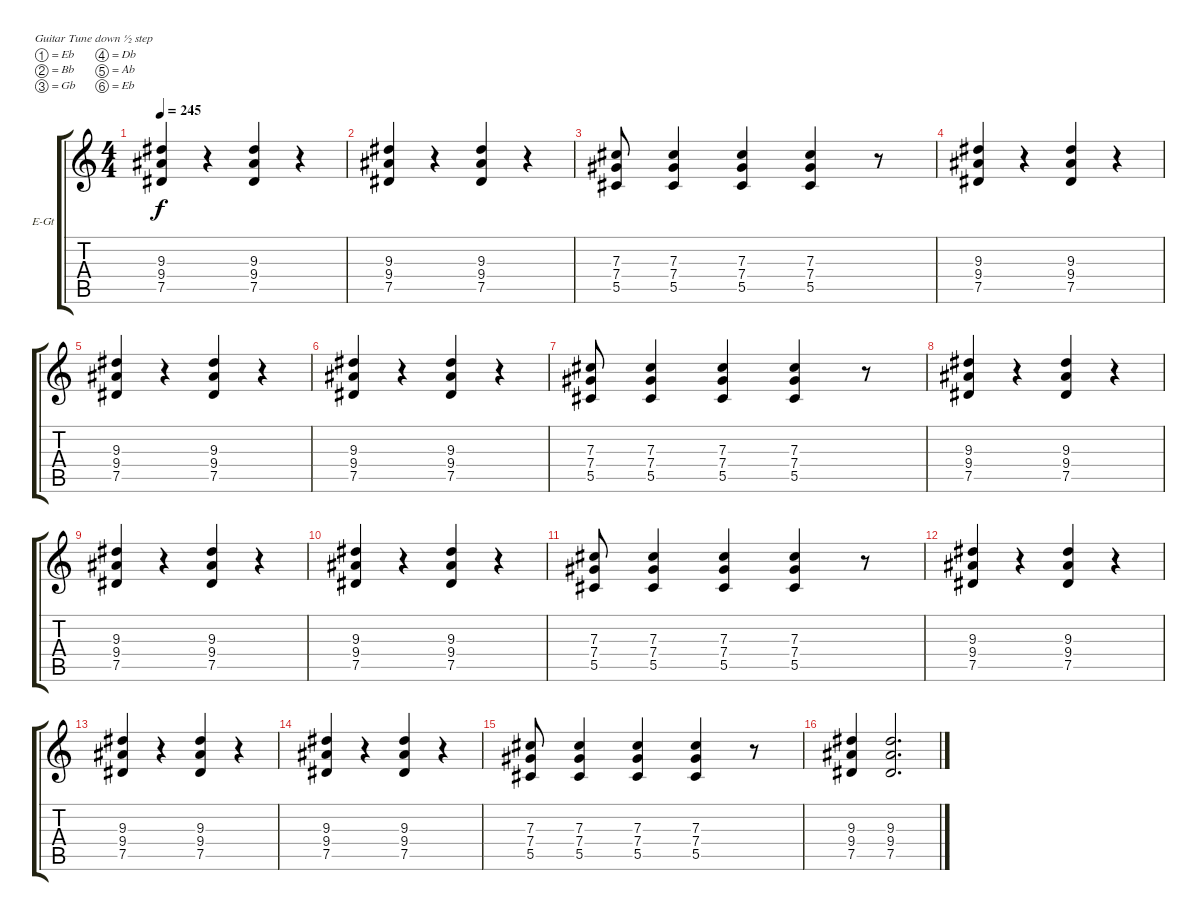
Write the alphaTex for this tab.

\bracketExtendMode groupsimilarinstruments
\firstSystemTrackNameOrientation horizontal
\otherSystemsTrackNameOrientation horizontal
\track ("Rythmn Guitar" "E-Gt") {instrument distortionguitar}
\staff {score tabs}
\tuning (Eb4 Bb3 Gb3 Db3 Ab2 Eb2)
\ts (4 4)
\tempo 245
\clef g2
\ks c
(9.3 9.4 7.5).4{dy f} r.4 (9.3 9.4 7.5).4 r.4 |
(9.3 9.4 7.5).4 r.4 (9.3 9.4 7.5).4 r.4 |
(7.3 7.4 5.5).8 (7.3 7.4 5.5).4 (7.3 7.4 5.5).4 (7.3 7.4 5.5).4 r.8 |
(9.3 9.4 7.5).4 r.4 (9.3 9.4 7.5).4 r.4 |
(9.3 9.4 7.5).4 r.4 (9.3 9.4 7.5).4 r.4 |
(9.3 9.4 7.5).4 r.4 (9.3 9.4 7.5).4 r.4 |
(7.3 7.4 5.5).8 (7.3 7.4 5.5).4 (7.3 7.4 5.5).4 (7.3 7.4 5.5).4 r.8 |
(9.3 9.4 7.5).4 r.4 (9.3 9.4 7.5).4 r.4 |
(9.3 9.4 7.5).4 r.4 (9.3 9.4 7.5).4 r.4 |
(9.3 9.4 7.5).4 r.4 (9.3 9.4 7.5).4 r.4 |
(7.3 7.4 5.5).8 (7.3 7.4 5.5).4 (7.3 7.4 5.5).4 (7.3 7.4 5.5).4 r.8 |
(9.3 9.4 7.5).4 r.4 (9.3 9.4 7.5).4 r.4 |
(9.3 9.4 7.5).4 r.4 (9.3 9.4 7.5).4 r.4 |
(9.3 9.4 7.5).4 r.4 (9.3 9.4 7.5).4 r.4 |
(7.3 7.4 5.5).8 (7.3 7.4 5.5).4 (7.3 7.4 5.5).4 (7.3 7.4 5.5).4 r.8 |
(9.3 9.4 7.5).4 (9.3 9.4 7.5).2{d}
